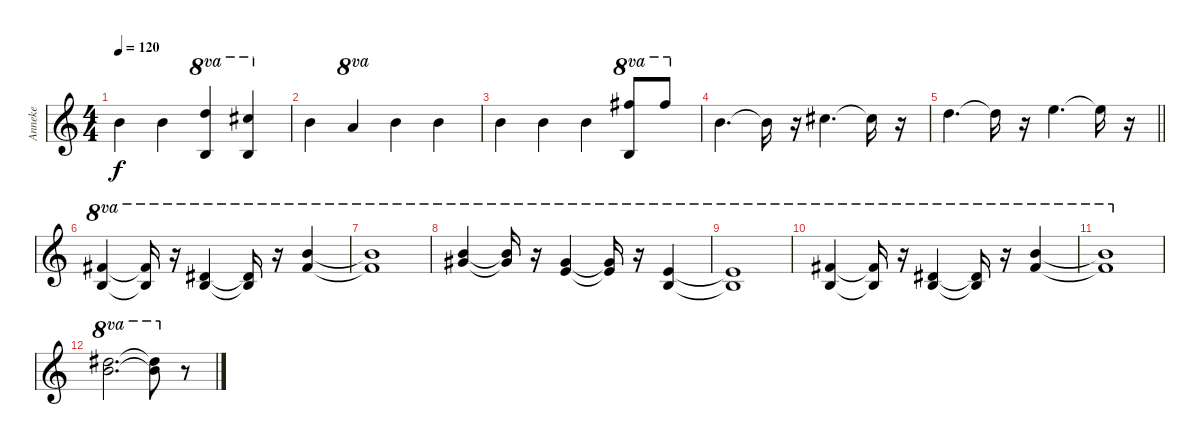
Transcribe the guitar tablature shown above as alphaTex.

\track ("Anneke" "Anneke") {instrument flute}
\staff {score}
\tuning (Eb4 B3 Gb3 B2 Gb2 B1) {hide}
\ts (4 4)
\tempo 120
\clef g2
\ks c
17.3.4{dy f} 17.3.4 (23.1 24.4).4{ot 8va} (22.1 24.4).4{ot 8va} |
24.4.4 22.2.4{ot 8va} 24.4.4 24.4.4 |
24.4.4 24.4.4 24.4.4 (27.1 24.4).8{ot 8va} 27.1.8{ot 8va} |
24.4.4{d} 24.4{t}.16 r.16 19.3.4{d} 19.3{t}.16 r.16 |
\barLineRight lightlight
20.3.4{d} 20.3{t}.16 r.16 17.2.4{d} 17.2{t}.16 r.16 |
(19.2 17.3).4{ot 8va} (19.2{t} 17.3{t}).16{ot 8va} r.16{ot 8va} (16.2 17.3).4{ot 8va} (16.2{t} 17.3{t}).16{ot 8va} r.16{ot 8va} (20.1 19.2).4{ot 8va} |
(20.1{t} 19.2{t}).1{ot 8va} |
(20.1 21.2).4{ot 8va} (20.1{t} 21.2{t}).16{ot 8va} r.16{ot 8va} (17.1 17.2).4{ot 8va} (17.1{t} 17.2{t}).16{ot 8va} r.16{ot 8va} (17.2 17.3).4{ot 8va} |
(17.2{t} 17.3{t}).1{ot 8va} |
(19.2 17.3).4{ot 8va} (19.2{t} 17.3{t}).16{ot 8va} r.16{ot 8va} (16.2 17.3).4{ot 8va} (16.2{t} 17.3{t}).16{ot 8va} r.16{ot 8va} (20.1 19.2).4{ot 8va} |
(20.1{t} 19.2{t}).1{ot 8va} |
(24.1 24.2).2{d ot 8va} (24.1{t} 24.2{t}).8{ot 8va} r.8
